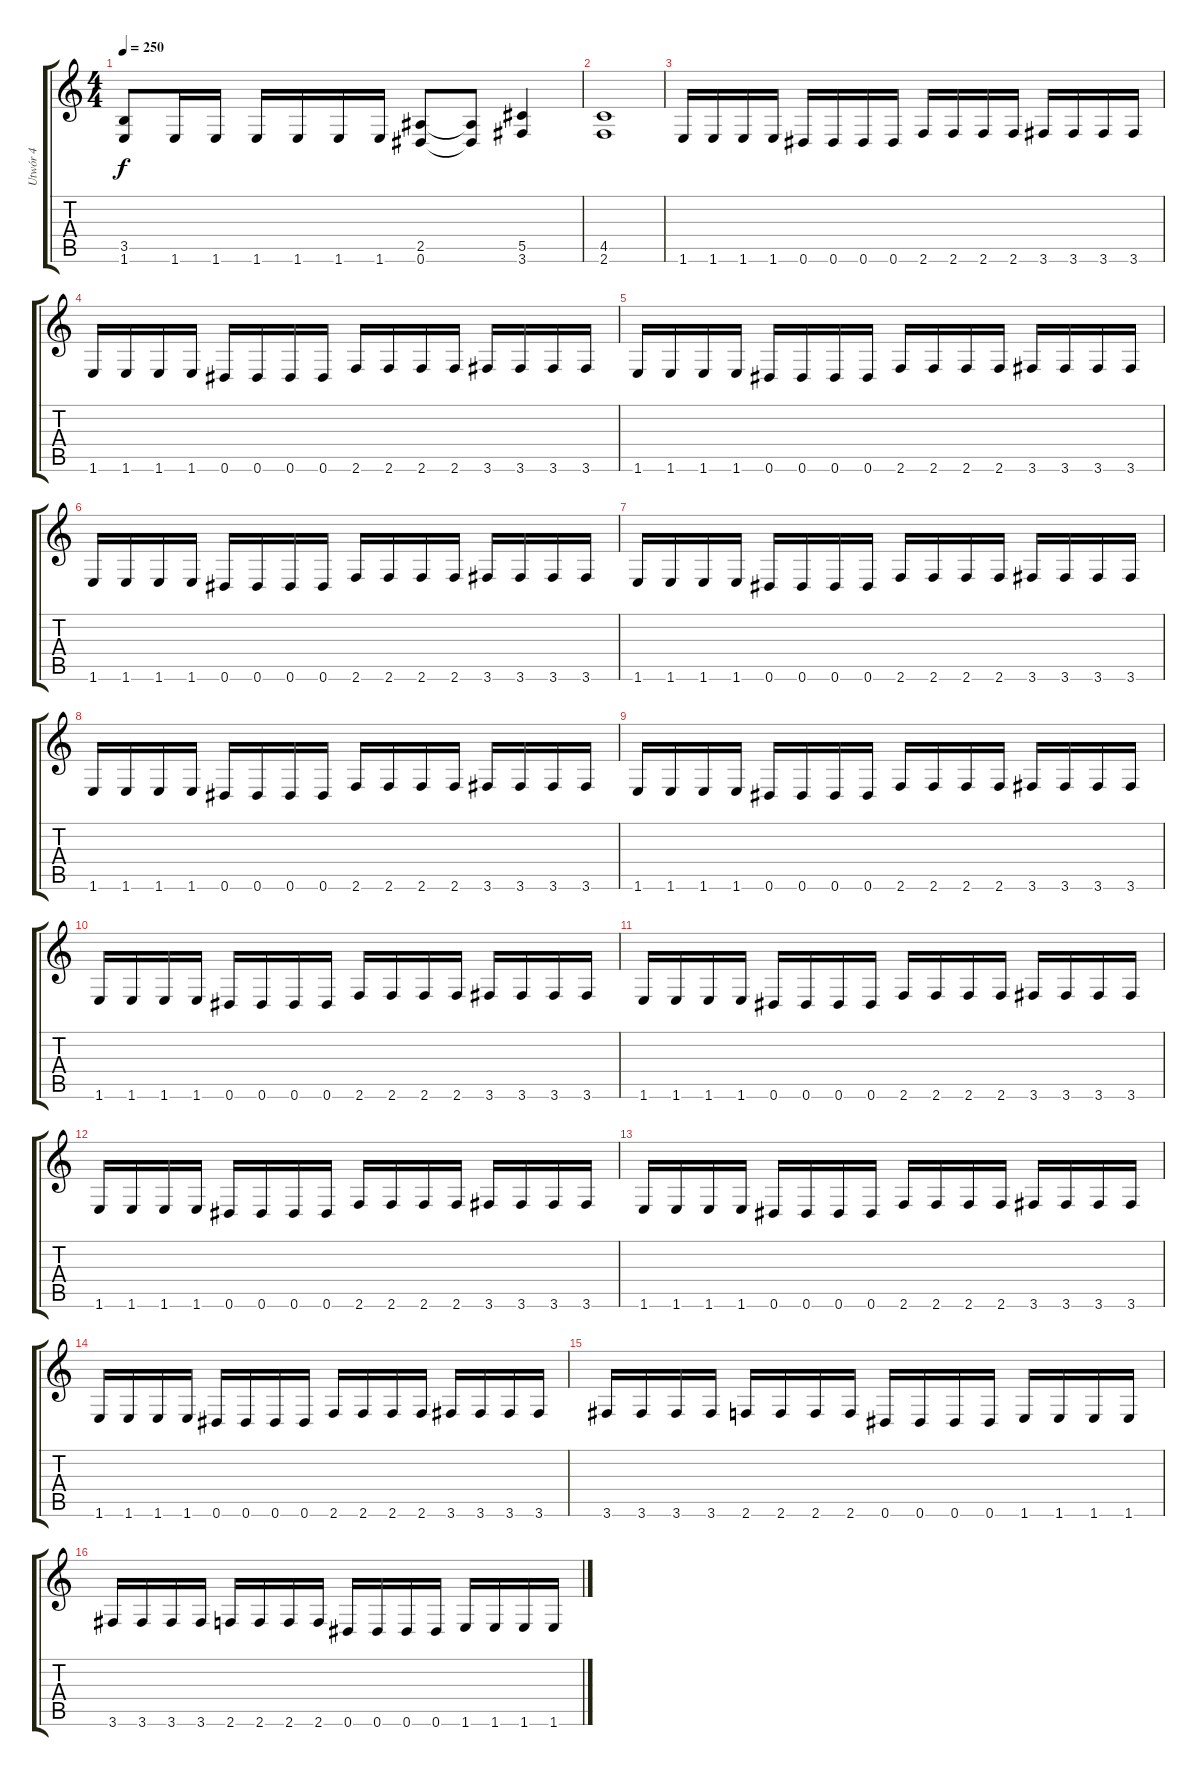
\track ("Utwór 4" "Utwór 4") {instrument electricbasspick}
\staff {score tabs}
\tuning (Eb4 Bb3 Gb3 Db3 Ab2 Eb2) {hide}
\ts (4 4)
\tempo 250
\clef g2
\ks c
(3.5 1.6).8{dy f} 1.6.16 1.6.16 1.6.16 1.6.16 1.6.16 1.6.16 (2.5 0.6).8 (2.5{t} 0.6{t}).8 (5.5 3.6).4 |
(4.5 2.6).1 |
1.6.16 1.6.16 1.6.16 1.6.16 0.6.16 0.6.16 0.6.16 0.6.16 2.6.16 2.6.16 2.6.16 2.6.16 3.6.16 3.6.16 3.6.16 3.6.16 |
1.6.16 1.6.16 1.6.16 1.6.16 0.6.16 0.6.16 0.6.16 0.6.16 2.6.16 2.6.16 2.6.16 2.6.16 3.6.16 3.6.16 3.6.16 3.6.16 |
1.6.16 1.6.16 1.6.16 1.6.16 0.6.16 0.6.16 0.6.16 0.6.16 2.6.16 2.6.16 2.6.16 2.6.16 3.6.16 3.6.16 3.6.16 3.6.16 |
1.6.16 1.6.16 1.6.16 1.6.16 0.6.16 0.6.16 0.6.16 0.6.16 2.6.16 2.6.16 2.6.16 2.6.16 3.6.16 3.6.16 3.6.16 3.6.16 |
1.6.16 1.6.16 1.6.16 1.6.16 0.6.16 0.6.16 0.6.16 0.6.16 2.6.16 2.6.16 2.6.16 2.6.16 3.6.16 3.6.16 3.6.16 3.6.16 |
1.6.16 1.6.16 1.6.16 1.6.16 0.6.16 0.6.16 0.6.16 0.6.16 2.6.16 2.6.16 2.6.16 2.6.16 3.6.16 3.6.16 3.6.16 3.6.16 |
1.6.16 1.6.16 1.6.16 1.6.16 0.6.16 0.6.16 0.6.16 0.6.16 2.6.16 2.6.16 2.6.16 2.6.16 3.6.16 3.6.16 3.6.16 3.6.16 |
1.6.16 1.6.16 1.6.16 1.6.16 0.6.16 0.6.16 0.6.16 0.6.16 2.6.16 2.6.16 2.6.16 2.6.16 3.6.16 3.6.16 3.6.16 3.6.16 |
1.6.16 1.6.16 1.6.16 1.6.16 0.6.16 0.6.16 0.6.16 0.6.16 2.6.16 2.6.16 2.6.16 2.6.16 3.6.16 3.6.16 3.6.16 3.6.16 |
1.6.16 1.6.16 1.6.16 1.6.16 0.6.16 0.6.16 0.6.16 0.6.16 2.6.16 2.6.16 2.6.16 2.6.16 3.6.16 3.6.16 3.6.16 3.6.16 |
1.6.16 1.6.16 1.6.16 1.6.16 0.6.16 0.6.16 0.6.16 0.6.16 2.6.16 2.6.16 2.6.16 2.6.16 3.6.16 3.6.16 3.6.16 3.6.16 |
1.6.16 1.6.16 1.6.16 1.6.16 0.6.16 0.6.16 0.6.16 0.6.16 2.6.16 2.6.16 2.6.16 2.6.16 3.6.16 3.6.16 3.6.16 3.6.16 |
3.6.16 3.6.16 3.6.16 3.6.16 2.6.16 2.6.16 2.6.16 2.6.16 0.6.16 0.6.16 0.6.16 0.6.16 1.6.16 1.6.16 1.6.16 1.6.16 |
3.6.16 3.6.16 3.6.16 3.6.16 2.6.16 2.6.16 2.6.16 2.6.16 0.6.16 0.6.16 0.6.16 0.6.16 1.6.16 1.6.16 1.6.16 1.6.16
